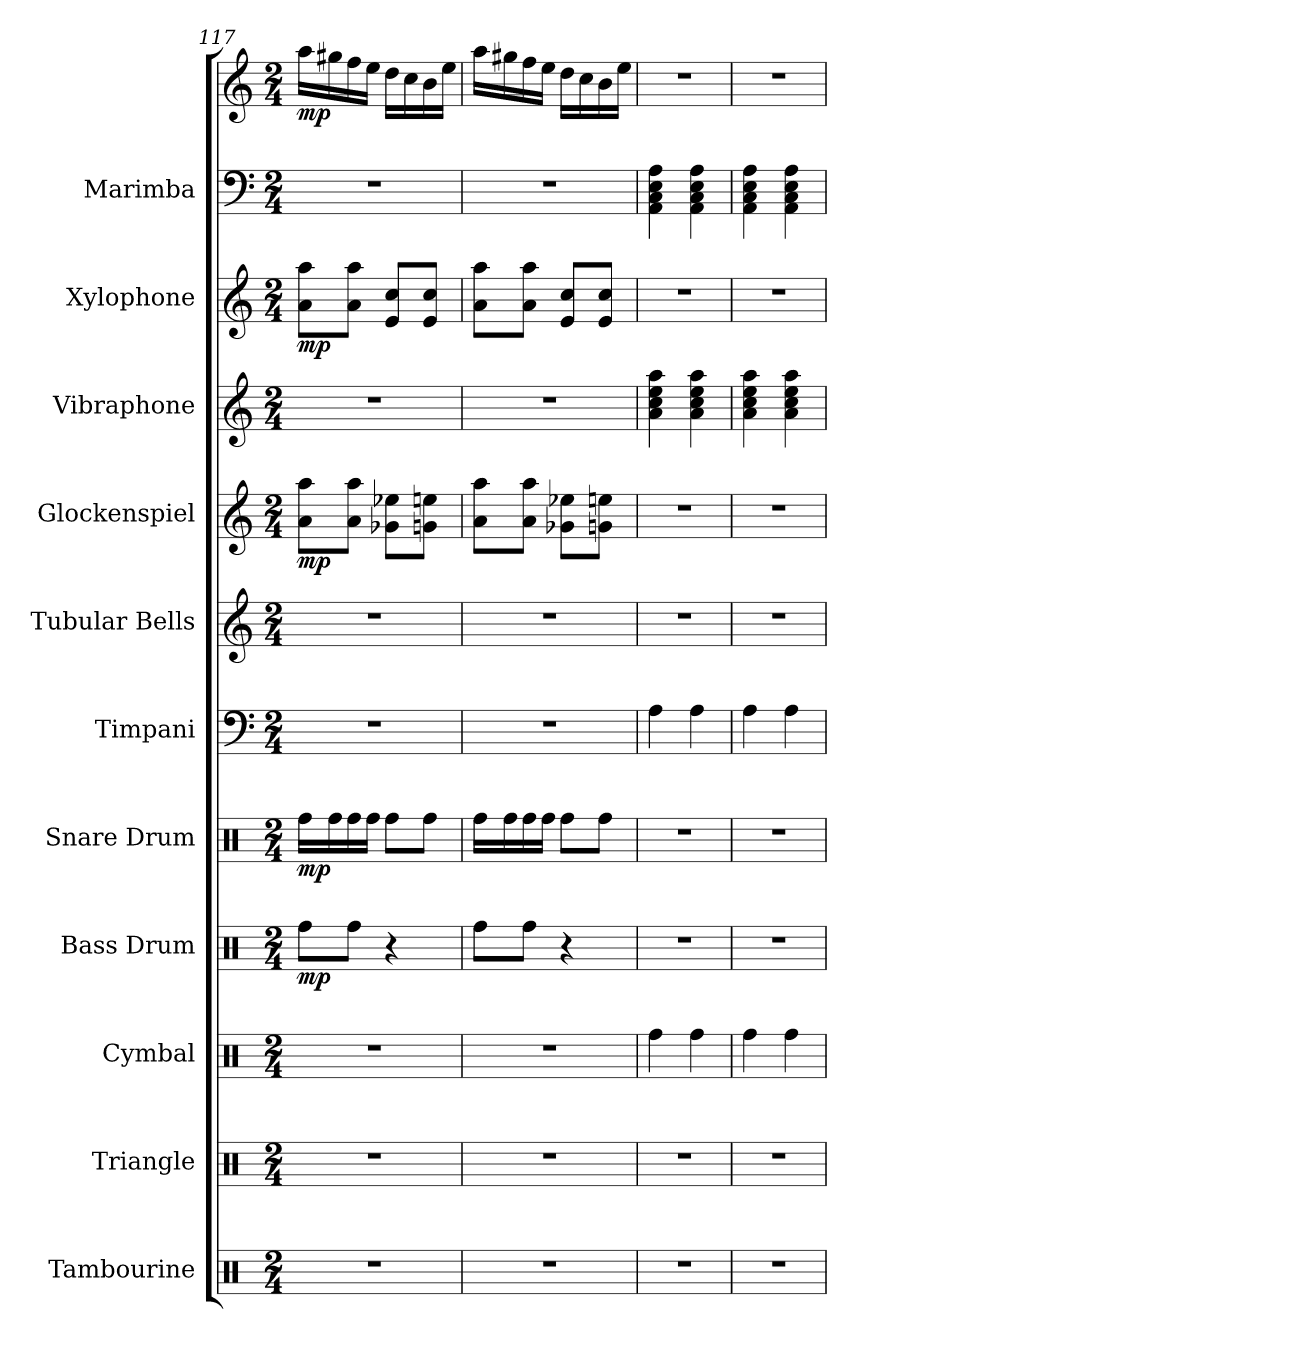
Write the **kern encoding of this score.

**kern	**kern	**kern	**kern	**dynam	**kern	**dynam	**kern	**kern	**kern	**dynam	**kern	**kern	**dynam	**kern	**kern	**dynam
*part11	*part10	*part9	*part8	*part8	*part7	*part7	*part6	*part5	*part4	*part4	*part3	*part2	*part2	*part1	*part1	*part1
*staff12	*staff11	*staff10	*staff9	*staff9	*staff8	*staff8	*staff7	*staff6	*staff5	*staff5	*staff4	*staff3	*staff3	*staff2	*staff1	*staff1/2
*I"Tambourine	*I"Triangle	*I"Cymbal	*I"Bass Drum	*	*I"Snare Drum	*	*I"Timpani	*I"Tubular Bells	*I"Glockenspiel	*	*I"Vibraphone	*I"Xylophone	*	*I"Marimba	*	*
*I'Tamb.	*I'Trgl.	*I'Cym.	*I'B. Dr.	*	*I'Sn. Dr.	*	*I'Timp.	*I'Tu. Be.	*I'Glk.	*	*I'Vib.	*I'Xyl.	*	*I'Mrm.	*	*
*clefX	*clefX	*clefX	*clefX	*	*clefX	*	*clefF4	*clefG2	*clefG2	*	*clefG2	*clefG2	*	*clefF4	*clefG2	*
*	*	*	*	*	*	*	*	*	*ITrd-14c-24	*	*	*ITrd-7c-12	*	*	*	*
*k[]	*k[]	*k[]	*k[]	*	*k[]	*	*k[]	*k[]	*k[]	*	*k[]	*k[]	*	*k[]	*k[]	*
*M2/4	*M2/4	*M2/4	*M2/4	*	*M2/4	*	*M2/4	*M2/4	*M2/4	*	*M2/4	*M2/4	*	*M2/4	*M2/4	*
=117	=117	=117	=117	=117	=117	=117	=117	=117	=117	=117	=117	=117	=117	=117	=117	=117
!	!	!	!	!LO:DY:b	!	!LO:DY:b	!	!	!	!LO:DY:b	!	!	!LO:DY:b	!	!	!LO:DY:b
2r	2r	2r	8Rff\L	mp	16Rff\LL	mp	2r	2r	8aaa\ 8aaaa\L	mp	2r	8aa\ 8aaa\L	mp	2r	16aa\LL	mp
.	.	.	.	.	16Rff\	.	.	.	.	.	.	.	.	.	16gg#X\	.
.	.	.	8Rff\J	.	16Rff\	.	.	.	8aaa\ 8aaaa\J	.	.	8aa\ 8aaa\J	.	.	16ff\	.
.	.	.	.	.	16Rff\JJ	.	.	.	.	.	.	.	.	.	16ee\JJ	.
.	.	.	4r	.	8Rff\L	.	.	.	8ggg-X\ 8eeee-X\L	.	.	8ee/ 8ccc/L	.	.	16dd\LL	.
.	.	.	.	.	.	.	.	.	.	.	.	.	.	.	16cc\	.
.	.	.	.	.	8Rff\J	.	.	.	8gggn\ 8eeeen\J	.	.	8ee/ 8ccc/J	.	.	16b\	.
.	.	.	.	.	.	.	.	.	.	.	.	.	.	.	16ee\JJ	.
=118	=118	=118	=118	=118	=118	=118	=118	=118	=118	=118	=118	=118	=118	=118	=118	=118
2r	2r	2r	8Rff\L	.	16Rff\LL	.	2r	2r	8aaa\ 8aaaa\L	.	2r	8aa\ 8aaa\L	.	2r	16aa\LL	.
.	.	.	.	.	16Rff\	.	.	.	.	.	.	.	.	.	16gg#X\	.
.	.	.	8Rff\J	.	16Rff\	.	.	.	8aaa\ 8aaaa\J	.	.	8aa\ 8aaa\J	.	.	16ff\	.
.	.	.	.	.	16Rff\JJ	.	.	.	.	.	.	.	.	.	16ee\JJ	.
.	.	.	4r	.	8Rff\L	.	.	.	8ggg-X\ 8eeee-X\L	.	.	8ee/ 8ccc/L	.	.	16dd\LL	.
.	.	.	.	.	.	.	.	.	.	.	.	.	.	.	16cc\	.
.	.	.	.	.	8Rff\J	.	.	.	8gggn\ 8eeeen\J	.	.	8ee/ 8ccc/J	.	.	16b\	.
.	.	.	.	.	.	.	.	.	.	.	.	.	.	.	16ee\JJ	.
=119	=119	=119	=119	=119	=119	=119	=119	=119	=119	=119	=119	=119	=119	=119	=119	=119
2r	2r	4Rff\	2r	.	2r	.	4A\	2r	2r	.	4a\ 4cc\ 4ee\ 4aa\	2r	.	4AA\ 4C\ 4E\ 4A\	2r	.
.	.	4Rff\	.	.	.	.	4A\	.	.	.	4a\ 4cc\ 4ee\ 4aa\	.	.	4AA\ 4C\ 4E\ 4A\	.	.
=120	=120	=120	=120	=120	=120	=120	=120	=120	=120	=120	=120	=120	=120	=120	=120	=120
2r	2r	4Rff\	2r	.	2r	.	4A\	2r	2r	.	4a\ 4cc\ 4ee\ 4aa\	2r	.	4AA\ 4C\ 4E\ 4A\	2r	.
.	.	4Rff\	.	.	.	.	4A\	.	.	.	4a\ 4cc\ 4ee\ 4aa\	.	.	4AA\ 4C\ 4E\ 4A\	.	.
=	=	=	=	=	=	=	=	=	=	=	=	=	=	=	=	=
*-	*-	*-	*-	*-	*-	*-	*-	*-	*-	*-	*-	*-	*-	*-	*-	*-
